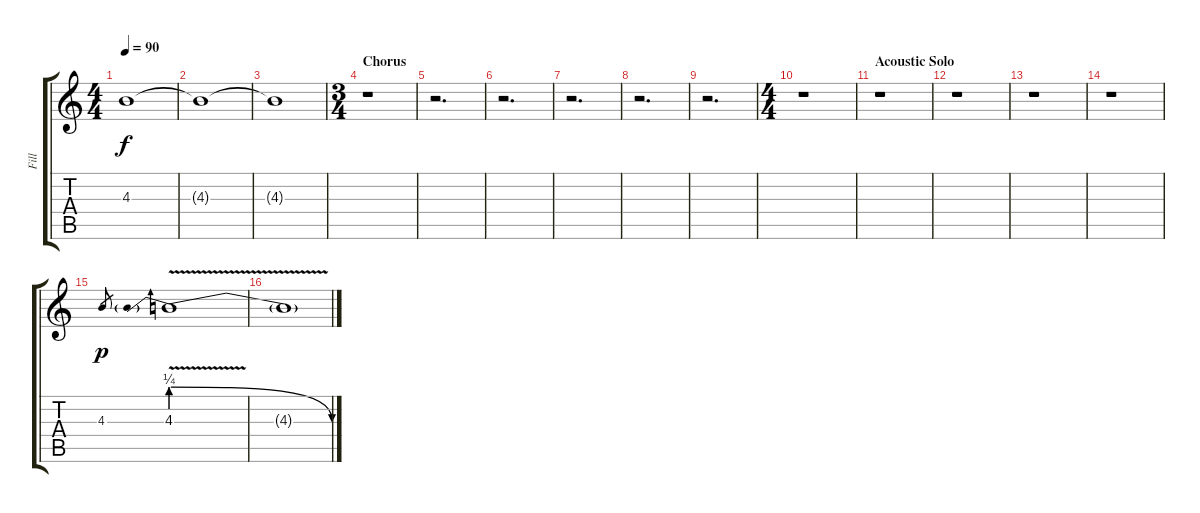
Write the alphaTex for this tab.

\track ("Fill" "Fill") {instrument overdrivenguitar}
\staff {score tabs}
\tuning (E4 B3 G3 D3 A2 E2) {hide}
\ts (4 4)
\tempo 90
\clef g2
\ks c
4.3{t}.1{dy f} |
4.3{t}.1 |
4.3{t}.1 |
\ts (3 4)
\section ("" "Chorus")
r.1 |
r.2{d} |
r.2{d} |
r.2{d} |
r.2{d} |
r.2{d} |
\ts (4 4)
r.1 |
\section ("" "Acoustic Solo")
r.1 |
r.1 |
r.1 |
r.1 |
4.3.8{gr dy p} 4.3{be (prebendrelease 0 1 60 0) v}.1 |
4.3{t}.1
